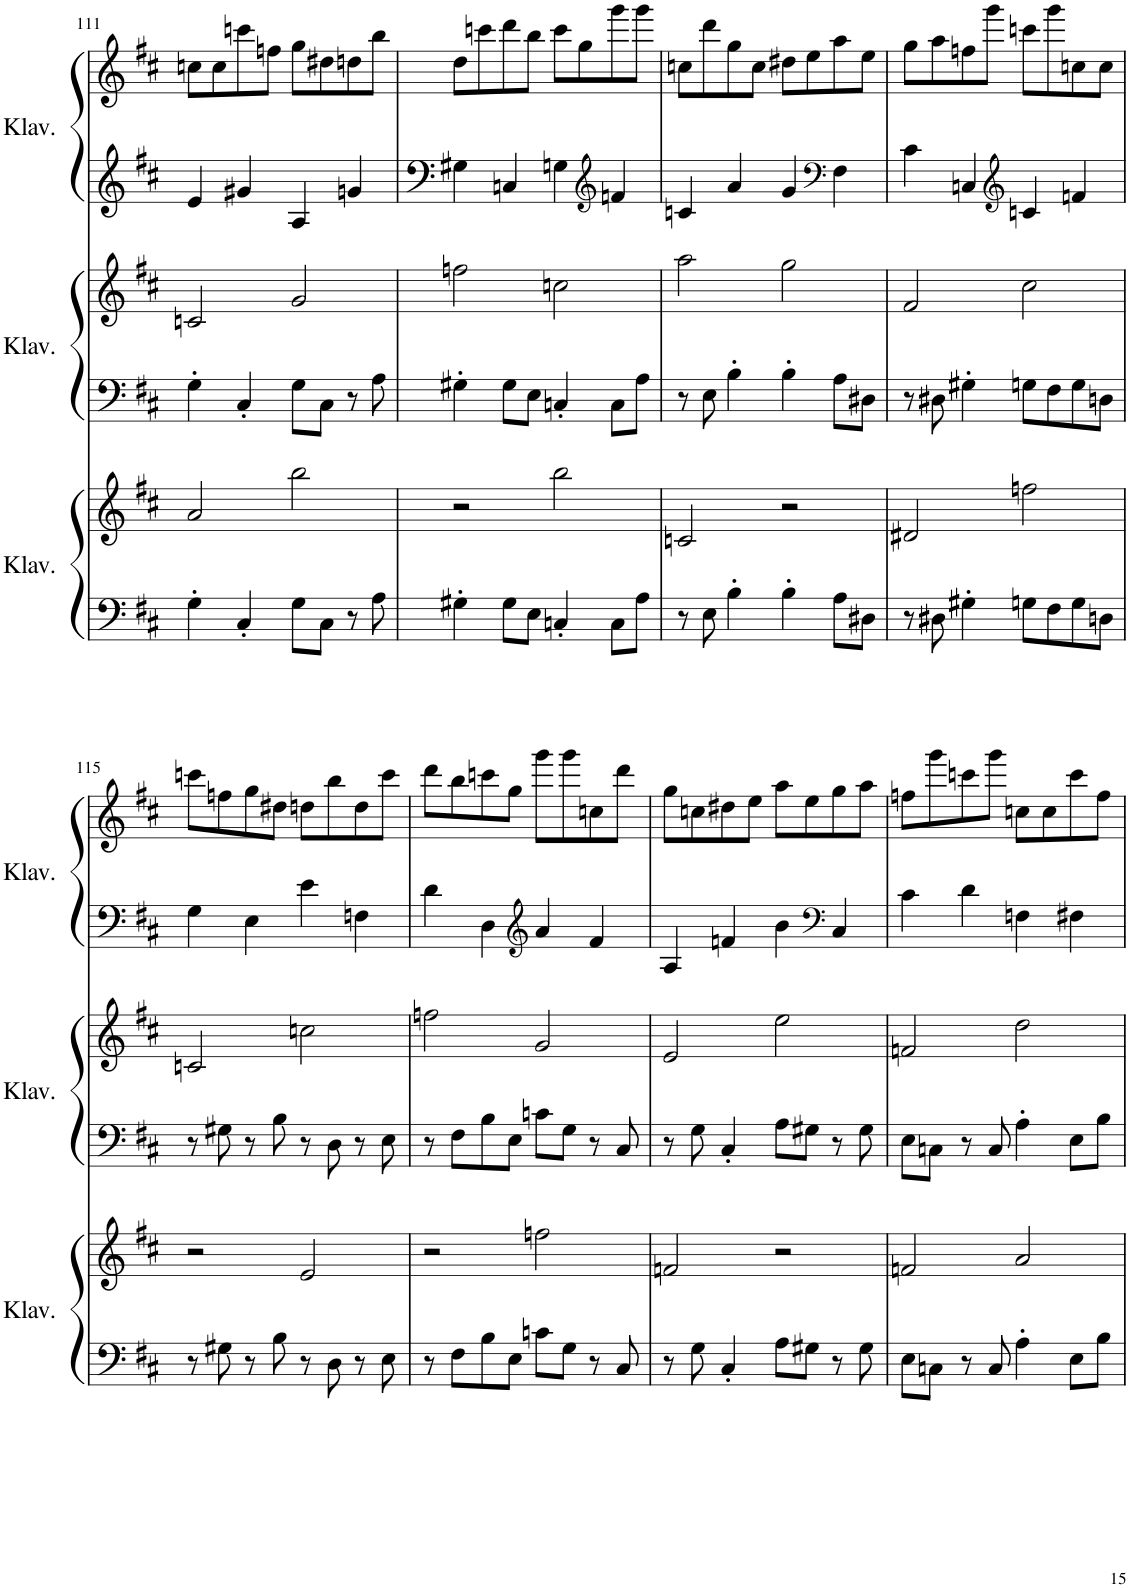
**kern	**kern	**kern	**kern	**kern	**kern
*part3	*part3	*part2	*part2	*part1	*part1
*staff6	*staff5	*staff4	*staff3	*staff2	*staff1
*I"Klavier	*	*I"Klavier	*	*I"Klavier	*
*I'Klav.	*	*I'Klav.	*	*I'Klav.	*
!!LO:PB:g=z
*clefG2	*clefG2	*clefG2	*clefG2	*clefG2	*clefG2
*k[f#c#]	*k[f#c#]	*k[f#c#]	*k[f#c#]	*k[f#c#]	*k[f#c#]
*M4/4	*M4/4	*M4/4	*M4/4	*M4/4	*M4/4
=111	=111	=111	=111	=111	=111
4G'\	2a/	4G'\	2cn/	4e/	8ccn\L
.	.	.	.	.	8cc\
4C#'/	.	4C#'/	.	4g#X/	8cccn\
.	.	.	.	.	8ffn\J
8G\L	2bb\	8G\L	2g/	4A/	8gg\L
8C#\J	.	8C#\J	.	.	8dd#X\
8r	.	8r	.	4gn/	8ddn\
8A\	.	8A\	.	.	8bb\J
=112	=112	=112	=112	=112	=112
4G#X'\	2r	4G#X'\	2ffn\	4G#X\	8dd\L
.	.	.	.	.	8cccn\
8G#\L	.	8G#\L	.	4Cn/	8ddd\
8E\J	.	8E\J	.	.	8bb\J
4Cn'/	2bb\	4Cn'/	2ccn\	4Gn\	8ccc\L
.	.	.	.	.	8gg\
*	*	*	*	*clefG2	*
8C\L	.	8C\L	.	4fn/	8ggg\
8A\J	.	8A\J	.	.	8ggg\J
=113	=113	=113	=113	=113	=113
8r	2cn/	8r	2aa\	4cn/	8ccn\L
8E\	.	8E\	.	.	8ddd\
4B'\	.	4B'\	.	4a/	8gg\
.	.	.	.	.	8cc\J
4B'\	2r	4B'\	2gg\	4g/	8dd#X\L
.	.	.	.	.	8ee\
*	*	*	*	*clefF4	*
8A\L	.	8A\L	.	4F#\	8aa\
8D#X\J	.	8D#X\J	.	.	8ee\J
=114	=114	=114	=114	=114	=114
8r	2d#X/	8r	2f#/	4c#\	8gg\L
8D#X\	.	8D#X\	.	.	8aa\
4G#X'\	.	4G#X'\	.	4Cn/	8ffn\
.	.	.	.	.	8ggg\J
*	*	*	*	*clefG2	*
8Gn\L	2ffn\	8Gn\L	2cc#\	4cn/	8cccn\L
8F#\	.	8F#\	.	.	8ggg\
8G\	.	8G\	.	4fn/	8ccn\
8Dn\J	.	8Dn\J	.	.	8cc\J
!!LO:LB:g=z
=115	=115	=115	=115	=115	=115
8r	2r	8r	2cn/	4G\	8cccn\L
8G#X\	.	8G#X\	.	.	8ffn\
8r	.	8r	.	4E\	8gg\
8B\	.	8B\	.	.	8dd#X\J
8r	2e/	8r	2ccn\	4e\	8ddn\L
8D\	.	8D\	.	.	8bb\
8r	.	8r	.	4Fn\	8dd\
8E\	.	8E\	.	.	8ccc\J
=116	=116	=116	=116	=116	=116
8r	2r	8r	2ffn\	4d\	8ddd\L
8F#\L	.	8F#\L	.	.	8bb\
8B\	.	8B\	.	4D\	8cccn\
8E\J	.	8E\J	.	.	8gg\J
*	*	*	*	*clefG2	*
8cn\L	2ffn\	8cn\L	2g/	4a/	8ggg\L
8G\J	.	8G\J	.	.	8ggg\
8r	.	8r	.	4f#/	8ccn\
8C#/	.	8C#/	.	.	8ddd\J
=117	=117	=117	=117	=117	=117
8r	2fn/	8r	2e/	4A/	8gg\L
8G\	.	8G\	.	.	8ccn\
4C#'/	.	4C#'/	.	4fn/	8dd#X\
.	.	.	.	.	8ee\J
8A\L	2r	8A\L	2ee\	4b\	8aa\L
8G#X\J	.	8G#X\J	.	.	8ee\
*	*	*	*	*clefF4	*
8r	.	8r	.	4C#/	8gg\
8G#\	.	8G#\	.	.	8aa\J
=118	=118	=118	=118	=118	=118
8E\L	2fn/	8E\L	2fn/	4c#\	8ffn\L
8Cn\J	.	8Cn\J	.	.	8ggg\
8r	.	8r	.	4d\	8cccn\
8C/	.	8C/	.	.	8ggg\J
4A'\	2a/	4A'\	2dd\	4Fn\	8ccn\L
.	.	.	.	.	8cc\
8E\L	.	8E\L	.	4F#X\	8ccc\
8B\J	.	8B\J	.	.	8ff\J
=	=	=	=	=	=
*-	*-	*-	*-	*-	*-
